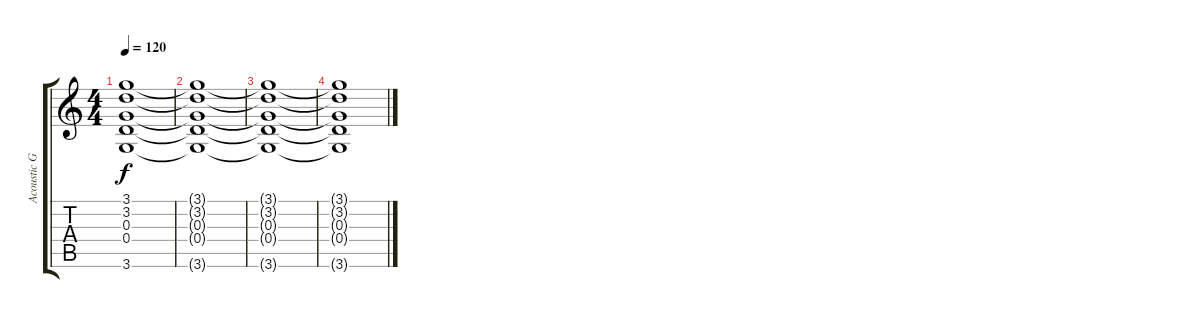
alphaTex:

\track ("Acoustic Guitar 2" "Acoustic G") {instrument acousticguitarsteel}
\staff {score tabs}
\tuning (E4 B3 G3 D3 A2 E2) {hide}
\ts (4 4)
\tempo 120
\clef g2
\ks c
(3.1 3.2 0.3 0.4 3.6).1{dy f} |
(3.1{t} 3.2{t} 0.3{t} 0.4{t} 3.6{t}).1 |
(3.1{t} 3.2{t} 0.3{t} 0.4{t} 3.6{t}).1 |
(3.1{t} 3.2{t} 0.3{t} 0.4{t} 3.6{t}).1
